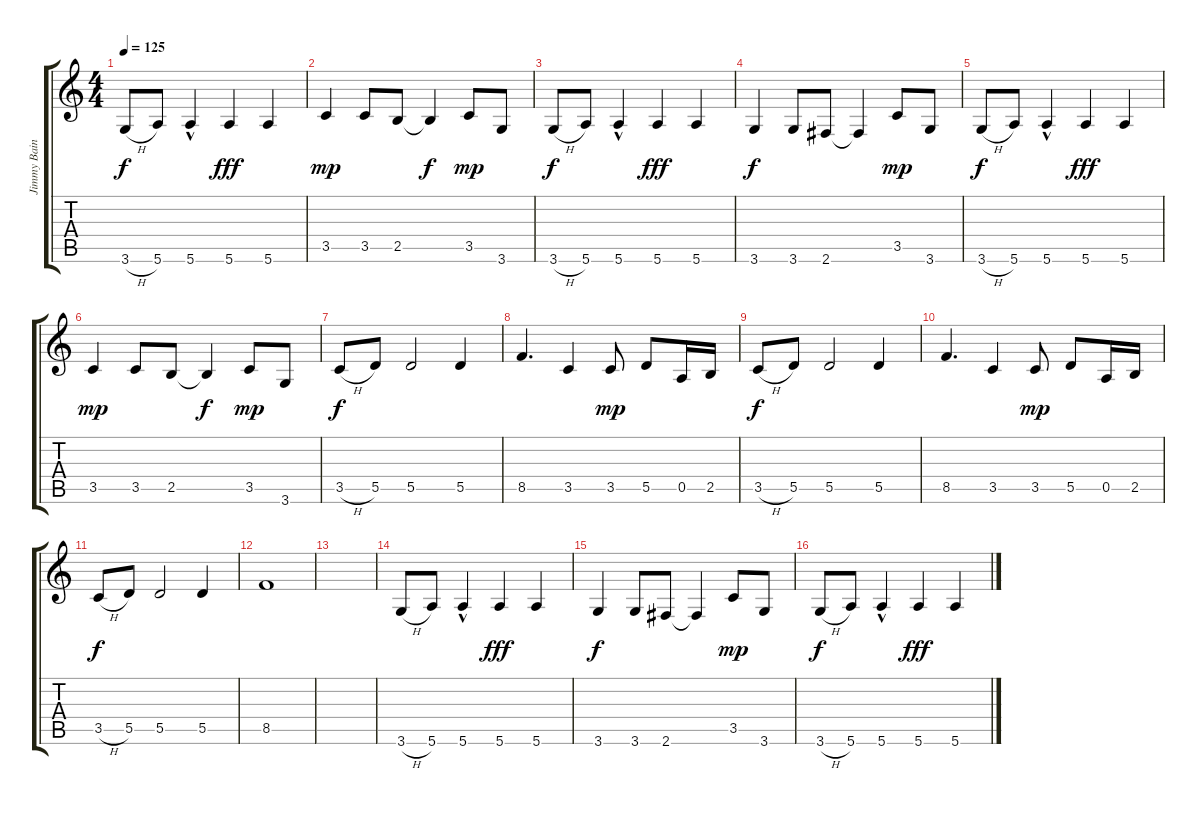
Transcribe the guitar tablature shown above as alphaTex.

\track ("Jimmy Bain - Bass Guitars" "Jimmy Bain") {instrument electricbasspick}
\staff {score tabs}
\tuning (E4 B3 G3 D3 A2 E2) {hide}
\ts (4 4)
\tempo 125
\clef g2
\ks c
3.6{h}.8{dy f} 5.6.8 5.6{hac}.4 5.6.4{dy fff} 5.6.4 |
3.5.4{dy mp} 3.5.8 2.5.8 2.5{t}.4{dy f} 3.5.8{dy mp} 3.6.8 |
3.6{h}.8{dy f} 5.6.8 5.6{hac}.4 5.6.4{dy fff} 5.6.4 |
3.6.4{dy f} 3.6.8 2.6.8 2.6{t}.4 3.5.8{dy mp} 3.6.8 |
3.6{h}.8{dy f} 5.6.8 5.6{hac}.4 5.6.4{dy fff} 5.6.4 |
3.5.4{dy mp} 3.5.8 2.5.8 2.5{t}.4{dy f} 3.5.8{dy mp} 3.6.8 |
3.5{h}.8{dy f} 5.5.8 5.5.2 5.5.4 |
8.5.4{d} 3.5.4 3.5.8{dy mp} 5.5.8 0.5.16 2.5.16 |
3.5{h}.8{dy f} 5.5.8 5.5.2 5.5.4 |
8.5.4{d} 3.5.4 3.5.8{dy mp} 5.5.8 0.5.16 2.5.16 |
3.5{h}.8{dy f} 5.5.8 5.5.2 5.5.4 |
8.5.1 |
|
3.6{h}.8 5.6.8 5.6{hac}.4 5.6.4{dy fff} 5.6.4 |
3.6.4{dy f} 3.6.8 2.6.8 2.6{t}.4 3.5.8{dy mp} 3.6.8 |
3.6{h}.8{dy f} 5.6.8 5.6{hac}.4 5.6.4{dy fff} 5.6.4
